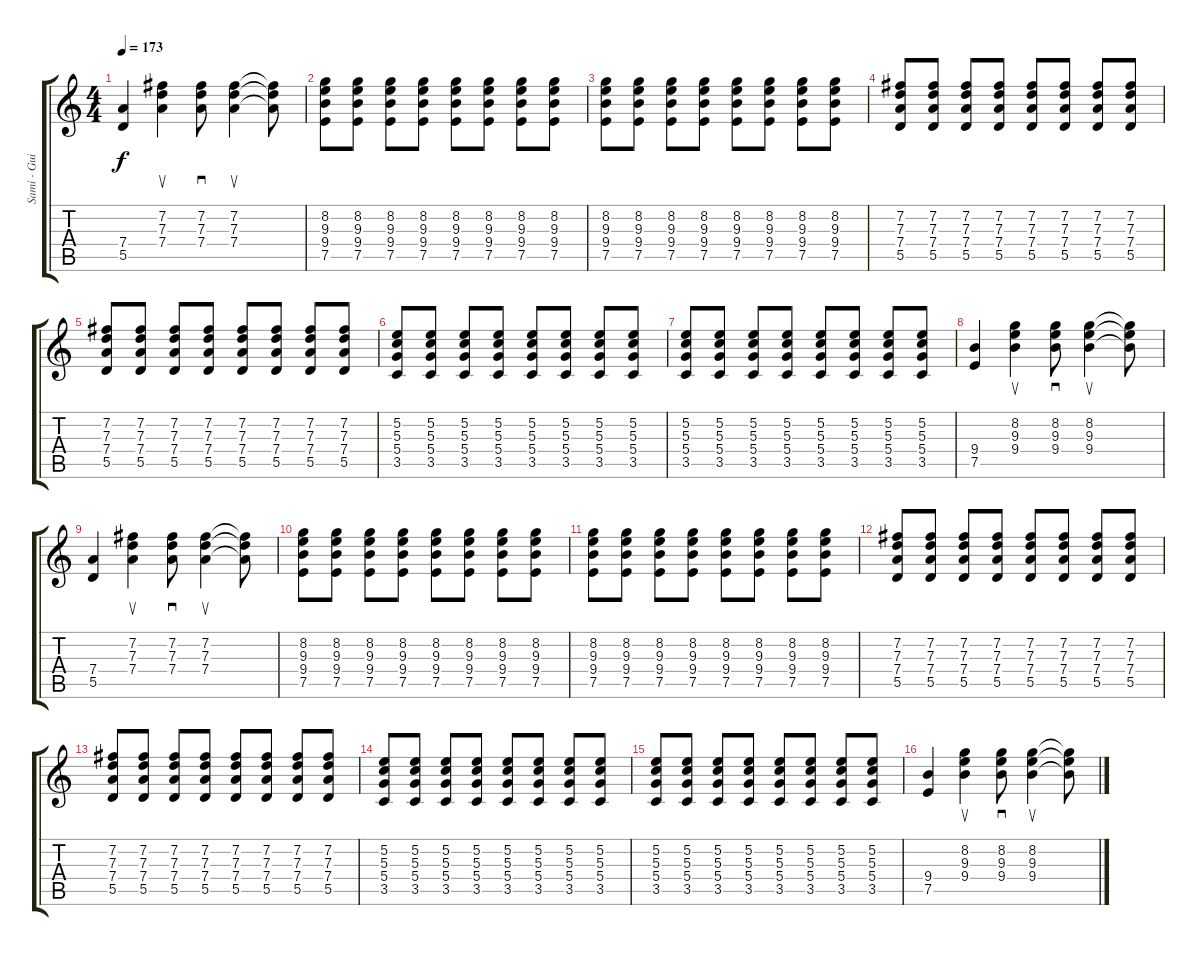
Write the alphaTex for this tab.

\track ("Sami - Guitar 2" "Sami - Gui") {instrument distortionguitar}
\staff {score tabs}
\tuning (E4 B3 G3 D3 A2 E2) {hide}
\ts (4 4)
\tempo 173
\clef g2
\ks c
(7.4 5.5).4{dy f} (7.2 7.3 7.4).4{su} (7.2 7.3 7.4).8{sd} (7.2 7.3 7.4).4{su} (7.2{t} 7.3{t} 7.4{t}).8 |
(8.2 9.3 9.4 7.5).8 (8.2 9.3 9.4 7.5).8 (8.2 9.3 9.4 7.5).8 (8.2 9.3 9.4 7.5).8 (8.2 9.3 9.4 7.5).8 (8.2 9.3 9.4 7.5).8 (8.2 9.3 9.4 7.5).8 (8.2 9.3 9.4 7.5).8 |
(8.2 9.3 9.4 7.5).8 (8.2 9.3 9.4 7.5).8 (8.2 9.3 9.4 7.5).8 (8.2 9.3 9.4 7.5).8 (8.2 9.3 9.4 7.5).8 (8.2 9.3 9.4 7.5).8 (8.2 9.3 9.4 7.5).8 (8.2 9.3 9.4 7.5).8 |
(7.2 7.3 7.4 5.5).8 (7.2 7.3 7.4 5.5).8 (7.2 7.3 7.4 5.5).8 (7.2 7.3 7.4 5.5).8 (7.2 7.3 7.4 5.5).8 (7.2 7.3 7.4 5.5).8 (7.2 7.3 7.4 5.5).8 (7.2 7.3 7.4 5.5).8 |
(7.2 7.3 7.4 5.5).8 (7.2 7.3 7.4 5.5).8 (7.2 7.3 7.4 5.5).8 (7.2 7.3 7.4 5.5).8 (7.2 7.3 7.4 5.5).8 (7.2 7.3 7.4 5.5).8 (7.2 7.3 7.4 5.5).8 (7.2 7.3 7.4 5.5).8 |
(5.2 5.3 5.4 3.5).8 (5.2 5.3 5.4 3.5).8 (5.2 5.3 5.4 3.5).8 (5.2 5.3 5.4 3.5).8 (5.2 5.3 5.4 3.5).8 (5.2 5.3 5.4 3.5).8 (5.2 5.3 5.4 3.5).8 (5.2 5.3 5.4 3.5).8 |
(5.2 5.3 5.4 3.5).8 (5.2 5.3 5.4 3.5).8 (5.2 5.3 5.4 3.5).8 (5.2 5.3 5.4 3.5).8 (5.2 5.3 5.4 3.5).8 (5.2 5.3 5.4 3.5).8 (5.2 5.3 5.4 3.5).8 (5.2 5.3 5.4 3.5).8 |
(9.4 7.5).4 (8.2 9.3 9.4).4{su} (8.2 9.3 9.4).8{sd} (8.2 9.3 9.4).4{su} (8.2{t} 9.3{t} 9.4{t}).8 |
(7.4 5.5).4 (7.2 7.3 7.4).4{su} (7.2 7.3 7.4).8{sd} (7.2 7.3 7.4).4{su} (7.2{t} 7.3{t} 7.4{t}).8 |
(8.2 9.3 9.4 7.5).8 (8.2 9.3 9.4 7.5).8 (8.2 9.3 9.4 7.5).8 (8.2 9.3 9.4 7.5).8 (8.2 9.3 9.4 7.5).8 (8.2 9.3 9.4 7.5).8 (8.2 9.3 9.4 7.5).8 (8.2 9.3 9.4 7.5).8 |
(8.2 9.3 9.4 7.5).8 (8.2 9.3 9.4 7.5).8 (8.2 9.3 9.4 7.5).8 (8.2 9.3 9.4 7.5).8 (8.2 9.3 9.4 7.5).8 (8.2 9.3 9.4 7.5).8 (8.2 9.3 9.4 7.5).8 (8.2 9.3 9.4 7.5).8 |
(7.2 7.3 7.4 5.5).8 (7.2 7.3 7.4 5.5).8 (7.2 7.3 7.4 5.5).8 (7.2 7.3 7.4 5.5).8 (7.2 7.3 7.4 5.5).8 (7.2 7.3 7.4 5.5).8 (7.2 7.3 7.4 5.5).8 (7.2 7.3 7.4 5.5).8 |
(7.2 7.3 7.4 5.5).8 (7.2 7.3 7.4 5.5).8 (7.2 7.3 7.4 5.5).8 (7.2 7.3 7.4 5.5).8 (7.2 7.3 7.4 5.5).8 (7.2 7.3 7.4 5.5).8 (7.2 7.3 7.4 5.5).8 (7.2 7.3 7.4 5.5).8 |
(5.2 5.3 5.4 3.5).8 (5.2 5.3 5.4 3.5).8 (5.2 5.3 5.4 3.5).8 (5.2 5.3 5.4 3.5).8 (5.2 5.3 5.4 3.5).8 (5.2 5.3 5.4 3.5).8 (5.2 5.3 5.4 3.5).8 (5.2 5.3 5.4 3.5).8 |
(5.2 5.3 5.4 3.5).8 (5.2 5.3 5.4 3.5).8 (5.2 5.3 5.4 3.5).8 (5.2 5.3 5.4 3.5).8 (5.2 5.3 5.4 3.5).8 (5.2 5.3 5.4 3.5).8 (5.2 5.3 5.4 3.5).8 (5.2 5.3 5.4 3.5).8 |
(9.4 7.5).4 (8.2 9.3 9.4).4{su} (8.2 9.3 9.4).8{sd} (8.2 9.3 9.4).4{su} (8.2{t} 9.3{t} 9.4{t}).8
